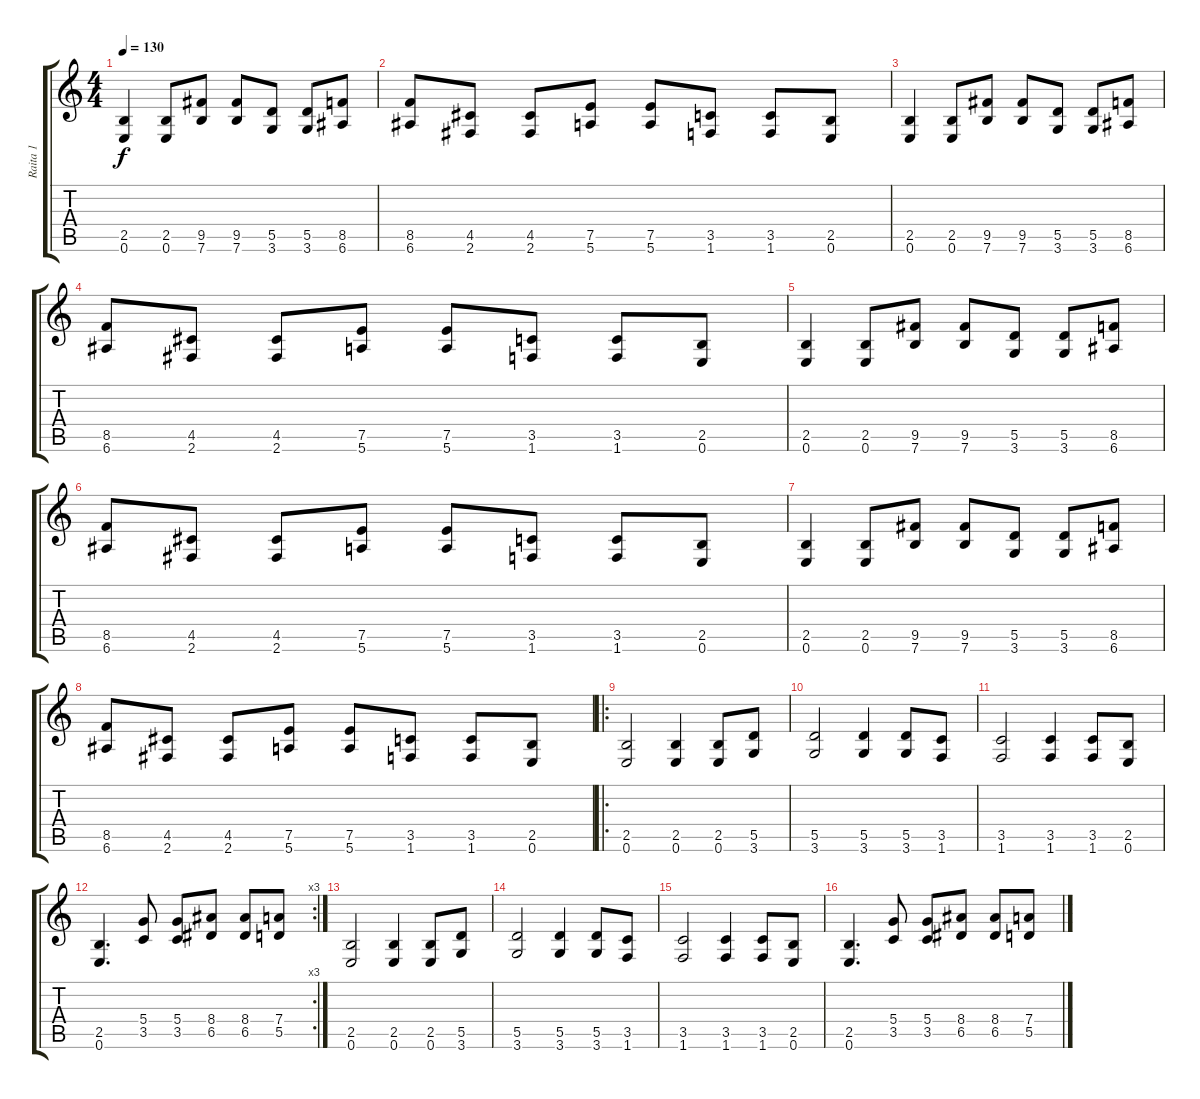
\track ("Raita 1" "Raita 1") {instrument distortionguitar}
\staff {score tabs}
\tuning (E4 B3 G3 D3 A2 E2) {hide}
\ts (4 4)
\tempo 130
\clef g2
\ks c
(2.5 0.6).4{dy f} (2.5 0.6).8 (9.5 7.6).8 (9.5 7.6).8 (5.5 3.6).8 (5.5 3.6).8 (8.5 6.6).8 |
(8.5 6.6).8 (4.5 2.6).8 (4.5 2.6).8 (7.5 5.6).8 (7.5 5.6).8 (3.5 1.6).8 (3.5 1.6).8 (2.5 0.6).8 |
(2.5 0.6).4 (2.5 0.6).8 (9.5 7.6).8 (9.5 7.6).8 (5.5 3.6).8 (5.5 3.6).8 (8.5 6.6).8 |
(8.5 6.6).8 (4.5 2.6).8 (4.5 2.6).8 (7.5 5.6).8 (7.5 5.6).8 (3.5 1.6).8 (3.5 1.6).8 (2.5 0.6).8 |
(2.5 0.6).4 (2.5 0.6).8 (9.5 7.6).8 (9.5 7.6).8 (5.5 3.6).8 (5.5 3.6).8 (8.5 6.6).8 |
(8.5 6.6).8 (4.5 2.6).8 (4.5 2.6).8 (7.5 5.6).8 (7.5 5.6).8 (3.5 1.6).8 (3.5 1.6).8 (2.5 0.6).8 |
(2.5 0.6).4 (2.5 0.6).8 (9.5 7.6).8 (9.5 7.6).8 (5.5 3.6).8 (5.5 3.6).8 (8.5 6.6).8 |
(8.5 6.6).8 (4.5 2.6).8 (4.5 2.6).8 (7.5 5.6).8 (7.5 5.6).8 (3.5 1.6).8 (3.5 1.6).8 (2.5 0.6).8 |
\ro
(2.5 0.6).2 (2.5 0.6).4 (2.5 0.6).8 (5.5 3.6).8 |
(5.5 3.6).2 (5.5 3.6).4 (5.5 3.6).8 (3.5 1.6).8 |
(3.5 1.6).2 (3.5 1.6).4 (3.5 1.6).8 (2.5 0.6).8 |
\rc 3
(2.5 0.6).4{d} (5.4 3.5).8 (5.4 3.5).8 (8.4 6.5).8 (8.4 6.5).8 (7.4 5.5).8 |
(2.5 0.6).2 (2.5 0.6).4 (2.5 0.6).8 (5.5 3.6).8 |
(5.5 3.6).2 (5.5 3.6).4 (5.5 3.6).8 (3.5 1.6).8 |
(3.5 1.6).2 (3.5 1.6).4 (3.5 1.6).8 (2.5 0.6).8 |
(2.5 0.6).4{d} (5.4 3.5).8 (5.4 3.5).8 (8.4 6.5).8 (8.4 6.5).8 (7.4 5.5).8
